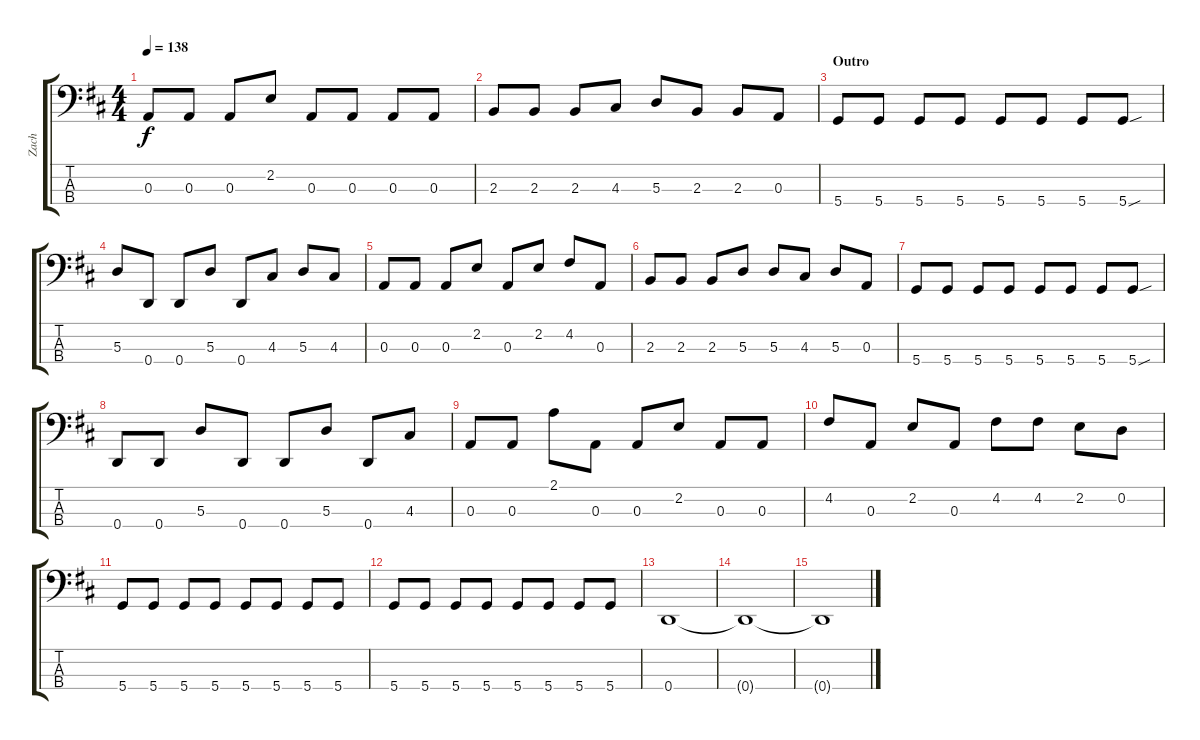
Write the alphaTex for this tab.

\track ("Zach" "Zach") {instrument electricbassfinger}
\staff {score tabs}
\tuning (G2 D2 A1 D1) {hide}
\ts (4 4)
\tempo 138
\clef f4
\ks d
0.3.8{dy f} 0.3.8 0.3.8 2.2.8 0.3.8 0.3.8 0.3.8 0.3.8 |
2.3.8 2.3.8 2.3.8 4.3.8 5.3.8 2.3.8 2.3.8 0.3.8 |
\section ("" "Outro")
5.4.8 5.4.8 5.4.8 5.4.8 5.4.8 5.4.8 5.4.8 5.4{sou}.8 |
5.3.8 0.4.8 0.4.8 5.3.8 0.4.8 4.3.8 5.3.8 4.3.8 |
0.3.8 0.3.8 0.3.8 2.2.8 0.3.8 2.2.8 4.2.8 0.3.8 |
2.3.8 2.3.8 2.3.8 5.3.8 5.3.8 4.3.8 5.3.8 0.3.8 |
5.4.8 5.4.8 5.4.8 5.4.8 5.4.8 5.4.8 5.4.8 5.4{sou}.8 |
0.4.8 0.4.8 5.3.8 0.4.8 0.4.8 5.3.8 0.4.8 4.3.8 |
0.3.8 0.3.8 2.1.8 0.3.8 0.3.8 2.2.8 0.3.8 0.3.8 |
4.2.8 0.3.8 2.2.8 0.3.8 4.2.8 4.2.8 2.2.8 0.2.8 |
5.4.8 5.4.8 5.4.8 5.4.8 5.4.8 5.4.8 5.4.8 5.4.8 |
5.4.8 5.4.8 5.4.8 5.4.8 5.4.8 5.4.8 5.4.8 5.4.8 |
0.4.1 |
0.4{t}.1 |
0.4{t}.1
